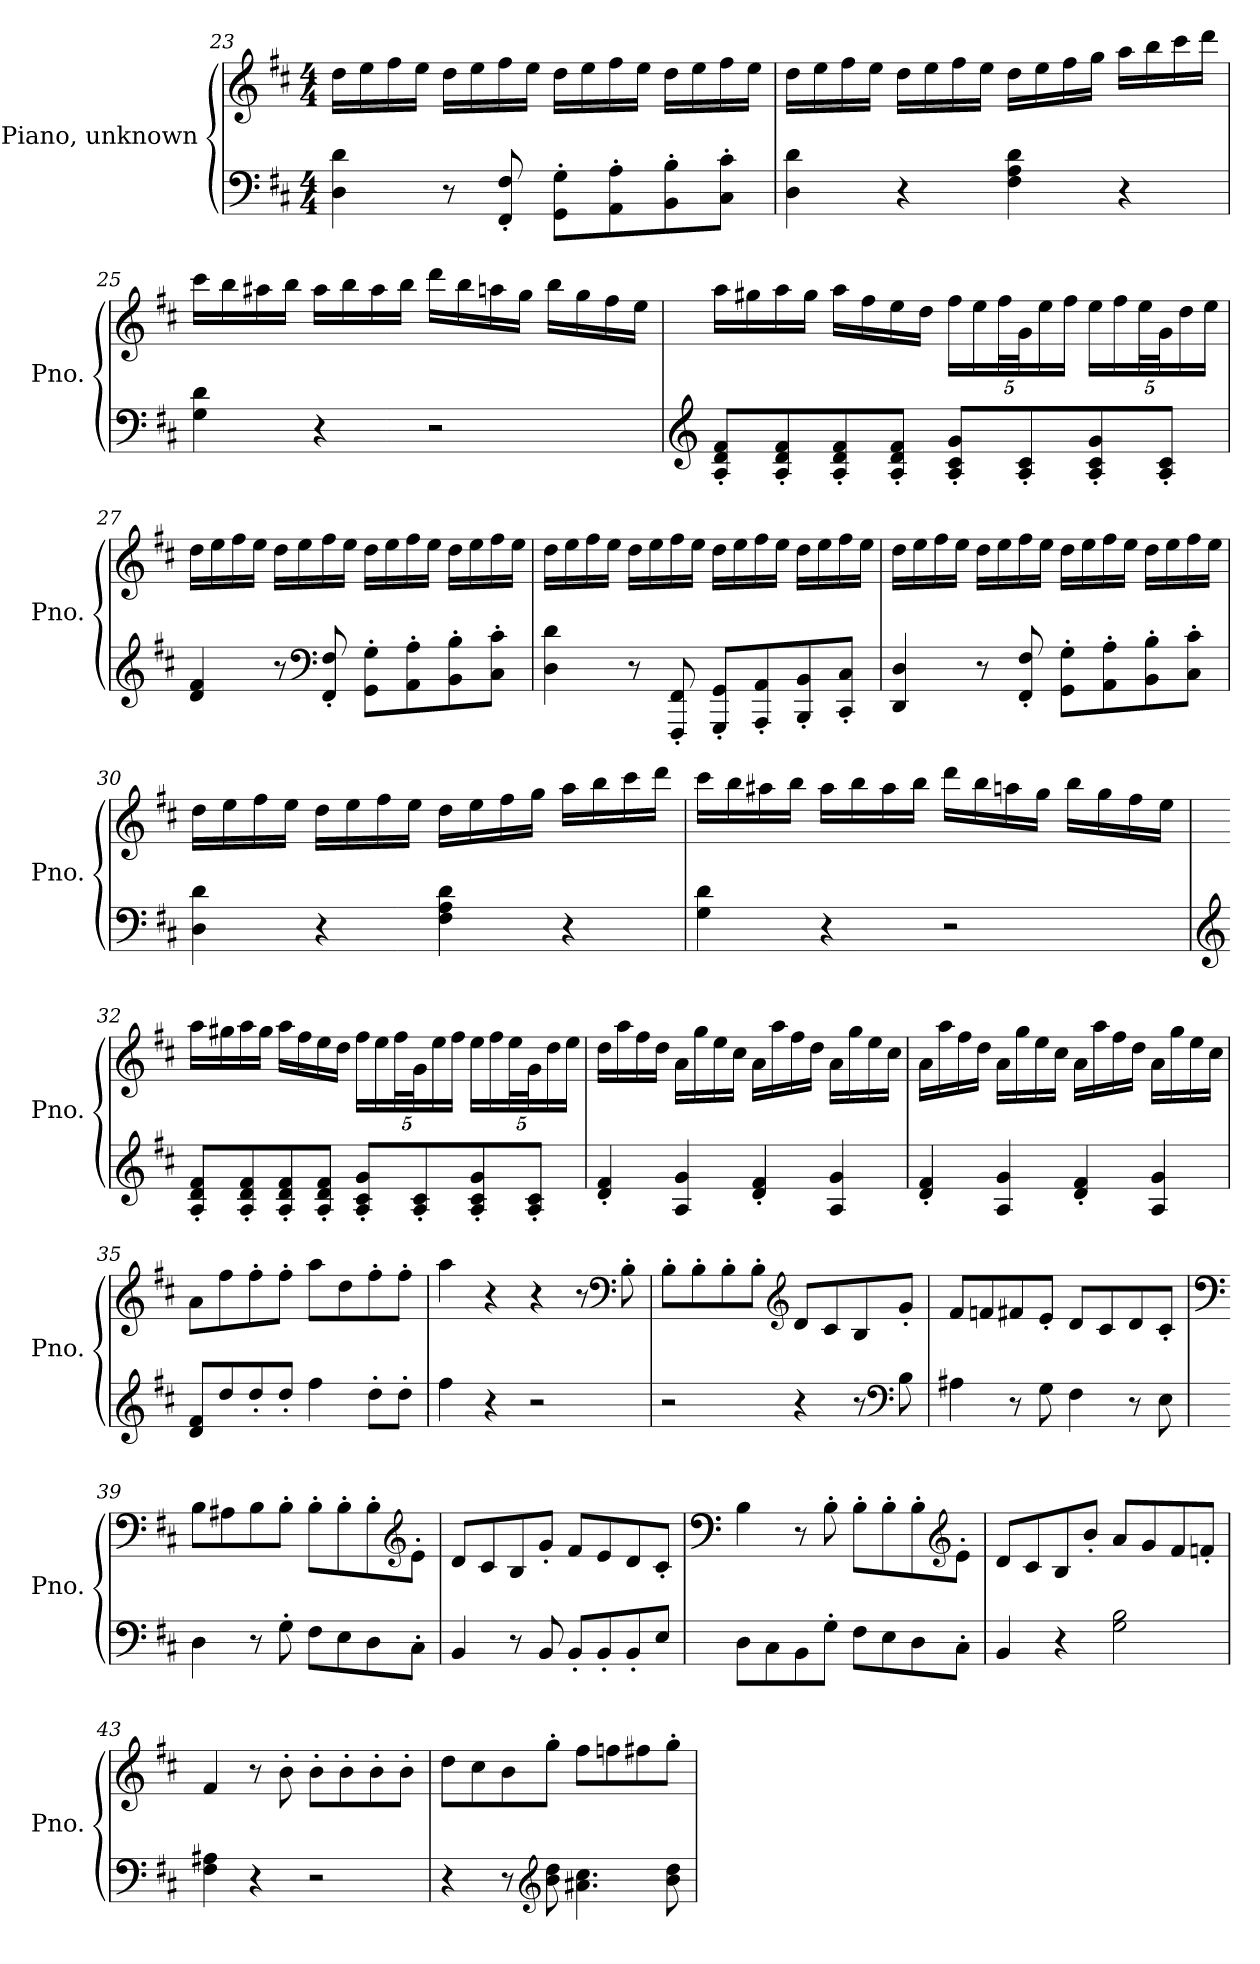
**kern	**kern
*part1	*part1
*staff2	*staff1
*I"Piano, unknown	*
*I'Pno.	*
*clefF4	*clefG2
*k[f#c#]	*k[f#c#]
*M4/4	*M4/4
=23	=23
4D\ 4d\	16dd\LL
.	16ee\
.	16ff#\
.	16ee\JJ
8r	16dd\LL
.	16ee\
8FF#/' 8F#/'	16ff#\
.	16ee\JJ
8GG\' 8G\'L	16dd\LL
.	16ee\
8AA\' 8A\'	16ff#\
.	16ee\JJ
8BB\' 8B\'	16dd\LL
.	16ee\
8C#\' 8c#\'J	16ff#\
.	16ee\JJ
!!LO:LB:g=z
=24	=24
4D\ 4d\	16dd\LL
.	16ee\
.	16ff#\
.	16ee\JJ
4r	16dd\LL
.	16ee\
.	16ff#\
.	16ee\JJ
4F#\ 4A\ 4d\	16dd\LL
.	16ee\
.	16ff#\
.	16gg\JJ
4r	16aa\LL
.	16bb\
.	16ccc#\
.	16ddd\JJ
=25	=25
4G\ 4d\	16ccc#\LL
.	16bb\
.	16aa#X\
.	16bb\JJ
4r	16aa#\LL
.	16bb\
.	16aa#\
.	16bb\JJ
2r	16ddd\LL
.	16bb\
.	16aan\
.	16gg\JJ
.	16bb\LL
.	16gg\
.	16ff#\
.	16ee\JJ
!!LO:LB:g=z
=26	=26
*clefG2	*
8A/' 8d/' 8f#/'L	16aa\LL
.	16gg#X\
8A/' 8d/' 8f#/'	16aa\
.	16gg#\JJ
8A/' 8d/' 8f#/'	16aa\LL
.	16ff#\
8A/' 8d/' 8f#/'J	16ee\
.	16dd\JJ
*	*Xbrackettup
8A/' 8c#/' 8g/'L	20ff#\LL
.	20ee\
.	40ff#\L
8A/' 8c#/'	40g\J
.	20ee\
.	20ff#\JJ
8A/' 8c#/' 8g/'	20ee\LL
.	20ff#\
.	40ee\L
8A/' 8c#/'J	40g\J
.	20dd\
.	20ee\JJ
=27	=27
4d/ 4f#/	16dd\LL
.	16ee\
.	16ff#\
.	16ee\JJ
8r	16dd\LL
.	16ee\
*clefF4	*
8FF#/' 8F#/'	16ff#\
.	16ee\JJ
8GG\' 8G\'L	16dd\LL
.	16ee\
8AA\' 8A\'	16ff#\
.	16ee\JJ
8BB\' 8B\'	16dd\LL
.	16ee\
8C#\' 8c#\'J	16ff#\
.	16ee\JJ
!!LO:LB:g=z
=28	=28
4D\ 4d\	16dd\LL
.	16ee\
.	16ff#\
.	16ee\JJ
8r	16dd\LL
.	16ee\
8FFF#/' 8FF#/'	16ff#\
.	16ee\JJ
8GGG/' 8GG/'L	16dd\LL
.	16ee\
8AAA/' 8AA/'	16ff#\
.	16ee\JJ
8BBB/' 8BB/'	16dd\LL
.	16ee\
8CC#/' 8C#/'J	16ff#\
.	16ee\JJ
=29	=29
4DD/ 4D/	16dd\LL
.	16ee\
.	16ff#\
.	16ee\JJ
8r	16dd\LL
.	16ee\
8FF#/' 8F#/'	16ff#\
.	16ee\JJ
8GG\' 8G\'L	16dd\LL
.	16ee\
8AA\' 8A\'	16ff#\
.	16ee\JJ
8BB\' 8B\'	16dd\LL
.	16ee\
8C#\' 8c#\'J	16ff#\
.	16ee\JJ
!!LO:LB:g=z
=30	=30
4D\ 4d\	16dd\LL
.	16ee\
.	16ff#\
.	16ee\JJ
4r	16dd\LL
.	16ee\
.	16ff#\
.	16ee\JJ
4F#\ 4A\ 4d\	16dd\LL
.	16ee\
.	16ff#\
.	16gg\JJ
4r	16aa\LL
.	16bb\
.	16ccc#\
.	16ddd\JJ
=31	=31
4G\ 4d\	16ccc#\LL
.	16bb\
.	16aa#X\
.	16bb\JJ
4r	16aa#\LL
.	16bb\
.	16aa#\
.	16bb\JJ
2r	16ddd\LL
.	16bb\
.	16aan\
.	16gg\JJ
.	16bb\LL
.	16gg\
.	16ff#\
.	16ee\JJ
!!LO:LB:g=z
=32	=32
*clefG2	*
8A/' 8d/' 8f#/'L	16aa\LL
.	16gg#X\
8A/' 8d/' 8f#/'	16aa\
.	16gg#\JJ
8A/' 8d/' 8f#/'	16aa\LL
.	16ff#\
8A/' 8d/' 8f#/'J	16ee\
.	16dd\JJ
8A/' 8c#/' 8g/'L	20ff#\LL
.	20ee\
.	40ff#\L
8A/' 8c#/'	40g\J
.	20ee\
.	20ff#\JJ
8A/' 8c#/' 8g/'	20ee\LL
.	20ff#\
.	40ee\L
8A/' 8c#/'J	40g\J
.	20dd\
.	20ee\JJ
=33	=33
4d/' 4f#/'	16dd\LL
.	16aa\
.	16ff#\
.	16dd\JJ
4A/ 4g/	16a\LL
.	16gg\
.	16ee\
.	16cc#\JJ
4d/' 4f#/'	16a\LL
.	16aa\
.	16ff#\
.	16dd\JJ
4A/ 4g/	16a\LL
.	16gg\
.	16ee\
.	16cc#\JJ
!!LO:PB:g=z
=34	=34
4d/' 4f#/'	16a\LL
.	16aa\
.	16ff#\
.	16dd\JJ
4A/ 4g/	16a\LL
.	16gg\
.	16ee\
.	16cc#\JJ
4d/' 4f#/'	16a\LL
.	16aa\
.	16ff#\
.	16dd\JJ
4A/ 4g/	16a\LL
.	16gg\
.	16ee\
.	16cc#\JJ
=35	=35
8d/ 8f#/L	8a\L
8dd/	8ff#\
8dd'/	8ff#'\
8dd'/J	8ff#'\J
4ff#\	8aa\L
.	8dd\
8dd'\L	8ff#'\
8dd'\J	8ff#'\J
=36	=36
4ff#\	4aa\
4r	4r
2r	4r
.	8r
*	*clefF4
.	8B'\
=37	=37
2r	8B'\L
.	8B'\
.	8B'\
.	8B'\J
*	*clefG2
4r	8d/L
.	8c#/
8r	8B/
*clefF4	*
8B\	8g'/J
!!LO:LB:g=z
=38	=38
4A#X\	8f#/L
.	8fn/
8r	8f#X/
8G\	8e'/J
4F#\	8d/L
.	8c#/
8r	8d/
8E\	8c#'/J
=39	=39
*	*clefF4
4D\	8B\L
.	8A#X\
8r	8B\
8G'\	8B'\J
8F#\L	8B'\L
8E\	8B'\
8D\	8B'\
*	*clefG2
8C#'\J	8e'\J
=40	=40
4BB/	8d/L
.	8c#/
8r	8B/
8BB/	8g'/J
8BB'/L	8f#/L
8BB'/	8e/
8BB'/	8d/
8E/J	8c#'/J
=41	=41
*	*clefF4
8D\L	4B\
8C#\	.
8BB\	8r
8G'\J	8B'\
8F#\L	8B'\L
8E\	8B'\
8D\	8B'\
*	*clefG2
8C#'\J	8e'\J
!!LO:LB:g=z
=42	=42
4BB/	8d/L
.	8c#/
4r	8B/
.	8b'/J
2G\ 2B\	8a/L
.	8g/
.	8f#/
.	8fn'/J
=43	=43
4F#\ 4A#X\	4f#/
4r	8r
.	8b'\
2r	8b'\L
.	8b'\
.	8b'\
.	8b'\J
=44	=44
4r	8dd\L
.	8cc#\
8r	8b\
*clefG2	*
8b\ 8dd\	8gg'\J
4.a#X\ 4.cc#\	8ff#\L
.	8ffn\
.	8ff#X\
8b\ 8dd\	8gg'\J
=	=
*-	*-
